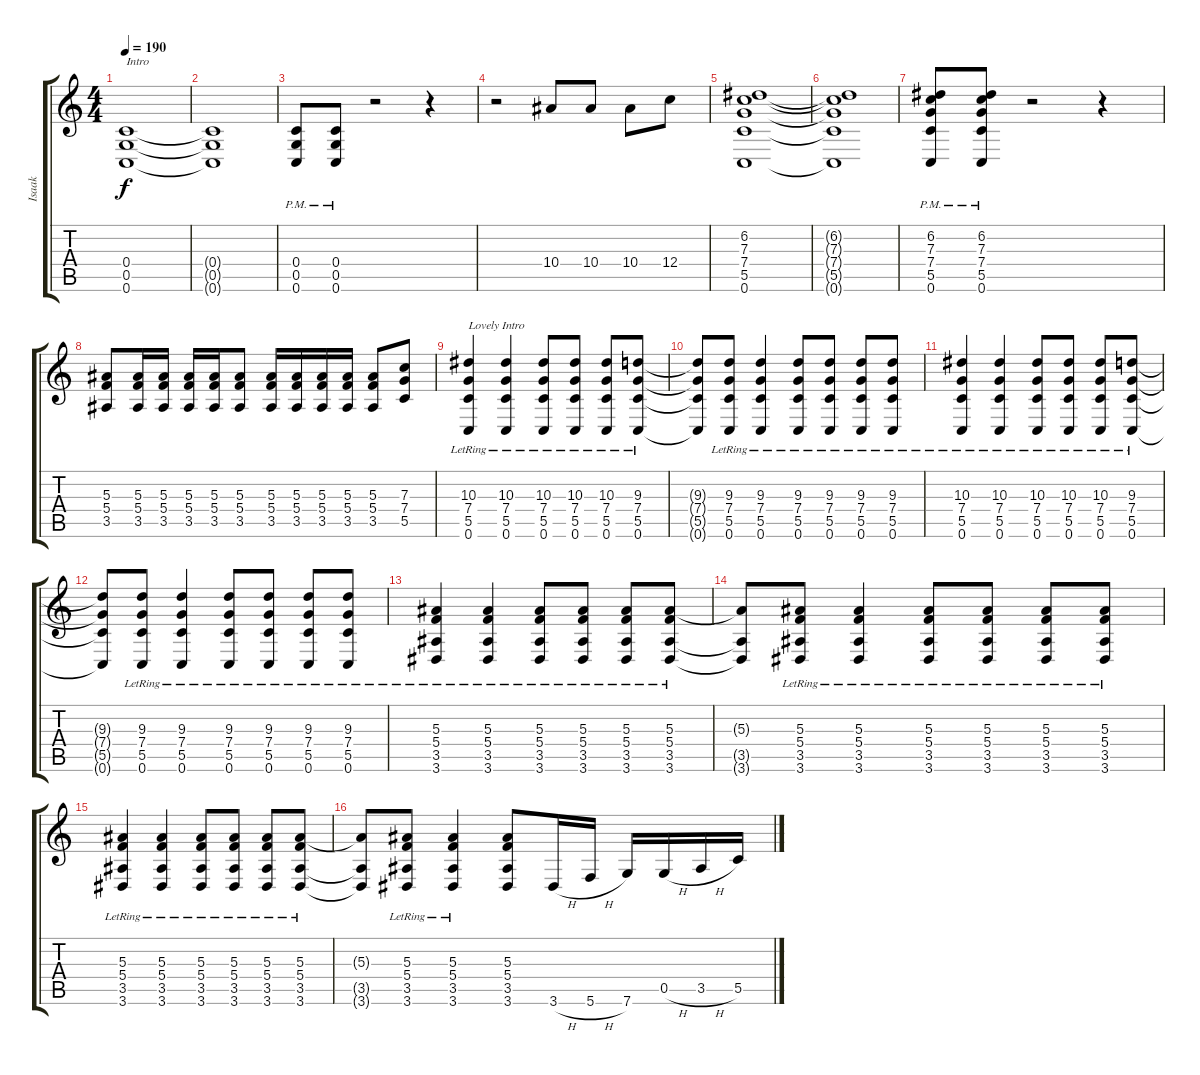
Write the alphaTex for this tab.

\track ("Isaak" "Isaak") {instrument overdrivenguitar}
\staff {score tabs}
\tuning (D4 A3 F3 C3 G2 C2) {hide}
\ts (4 4)
\tempo 190
\clef g2
\ks c
(0.4 0.5 0.6).1{txt "Intro" dy f instrument overdrivenguitar} |
(0.4{t} 0.5{t} 0.6{t}).1 |
(0.4{pm} 0.5{pm} 0.6{pm}).8 (0.4{pm} 0.5{pm} 0.6{pm}).8 r.2 r.4 |
r.2 10.4.8 10.4.8 10.4.8 12.4.8 |
(6.2 7.3 7.4 5.5 0.6).1 |
(6.2{t} 7.3{t} 7.4{t} 5.5{t} 0.6{t}).1 |
(6.2{pm} 7.3{pm} 7.4{pm} 5.5{pm} 0.6{pm}).8 (6.2{pm} 7.3{pm} 7.4{pm} 5.5{pm} 0.6{pm}).8 r.2 r.4 |
(5.3 5.4 3.5).8 (5.3 5.4 3.5).16 (5.3 5.4 3.5).16 (5.3 5.4 3.5).16 (5.3 5.4 3.5).16 (5.3 5.4 3.5).8 (5.3 5.4 3.5).16 (5.3 5.4 3.5).16 (5.3 5.4 3.5).16 (5.3 5.4 3.5).16 (5.3 5.4 3.5).8 (7.3 7.4 5.5).8 |
(10.3{lr} 7.4{lr} 5.5{lr} 0.6{lr}).4{txt "Lovely Intro"} (10.3{lr} 7.4{lr} 5.5{lr} 0.6{lr}).4 (10.3{lr} 7.4{lr} 5.5{lr} 0.6{lr}).8 (10.3{lr} 7.4{lr} 5.5{lr} 0.6{lr}).8 (10.3{lr} 7.4{lr} 5.5{lr} 0.6{lr}).8 (9.3{lr} 7.4{lr} 5.5{lr} 0.6{lr}).8 |
(9.3{t} 7.4{t} 5.5{t} 0.6{t}).8 (9.3{lr} 7.4{lr} 5.5{lr} 0.6{lr}).8 (9.3{lr} 7.4{lr} 5.5{lr} 0.6{lr}).4 (9.3{lr} 7.4{lr} 5.5{lr} 0.6{lr}).8 (9.3{lr} 7.4{lr} 5.5{lr} 0.6{lr}).8 (9.3{lr} 7.4{lr} 5.5{lr} 0.6{lr}).8 (9.3{lr} 7.4{lr} 5.5{lr} 0.6{lr}).8 |
(10.3{lr} 7.4{lr} 5.5{lr} 0.6{lr}).4 (10.3{lr} 7.4{lr} 5.5{lr} 0.6{lr}).4 (10.3{lr} 7.4{lr} 5.5{lr} 0.6{lr}).8 (10.3{lr} 7.4{lr} 5.5{lr} 0.6{lr}).8 (10.3{lr} 7.4{lr} 5.5{lr} 0.6{lr}).8 (9.3{lr} 7.4{lr} 5.5{lr} 0.6{lr}).8 |
(9.3{t} 7.4{t} 5.5{t} 0.6{t}).8 (9.3{lr} 7.4{lr} 5.5{lr} 0.6{lr}).8 (9.3{lr} 7.4{lr} 5.5{lr} 0.6{lr}).4 (9.3{lr} 7.4{lr} 5.5{lr} 0.6{lr}).8 (9.3{lr} 7.4{lr} 5.5{lr} 0.6{lr}).8 (9.3{lr} 7.4{lr} 5.5{lr} 0.6{lr}).8 (9.3{lr} 7.4{lr} 5.5{lr} 0.6{lr}).8 |
(5.3{lr} 5.4{lr} 3.5{lr} 3.6{lr}).4 (5.3{lr} 5.4{lr} 3.5{lr} 3.6{lr}).4 (5.3{lr} 5.4{lr} 3.5{lr} 3.6{lr}).8 (5.3{lr} 5.4{lr} 3.5{lr} 3.6{lr}).8 (5.3{lr} 5.4{lr} 3.5{lr} 3.6{lr}).8 (5.3{lr} 5.4{lr} 3.5{lr} 3.6{lr}).8 |
(5.3{t} 3.5{t} 3.6{t}).8 (5.3{lr} 5.4{lr} 3.5{lr} 3.6{lr}).8 (5.3{lr} 5.4{lr} 3.5{lr} 3.6{lr}).4 (5.3{lr} 5.4{lr} 3.5{lr} 3.6{lr}).8 (5.3{lr} 5.4{lr} 3.5{lr} 3.6{lr}).8 (5.3{lr} 5.4{lr} 3.5{lr} 3.6{lr}).8 (5.3{lr} 5.4{lr} 3.5{lr} 3.6{lr}).8 |
(5.3{lr} 5.4{lr} 3.5{lr} 3.6{lr}).4 (5.3{lr} 5.4{lr} 3.5{lr} 3.6{lr}).4 (5.3{lr} 5.4{lr} 3.5{lr} 3.6{lr}).8 (5.3{lr} 5.4{lr} 3.5{lr} 3.6{lr}).8 (5.3{lr} 5.4{lr} 3.5{lr} 3.6{lr}).8 (5.3{lr} 5.4{lr} 3.5{lr} 3.6{lr}).8 |
(5.3{t} 3.5{t} 3.6{t}).8 (5.3{lr} 5.4{lr} 3.5{lr} 3.6{lr}).8 (5.3{lr} 5.4{lr} 3.5{lr} 3.6{lr}).4 (5.3 5.4 3.5 3.6).8 3.6{h}.16 5.6{h}.16 7.6.16 0.5{h}.16 3.5{h}.16 5.5.16
